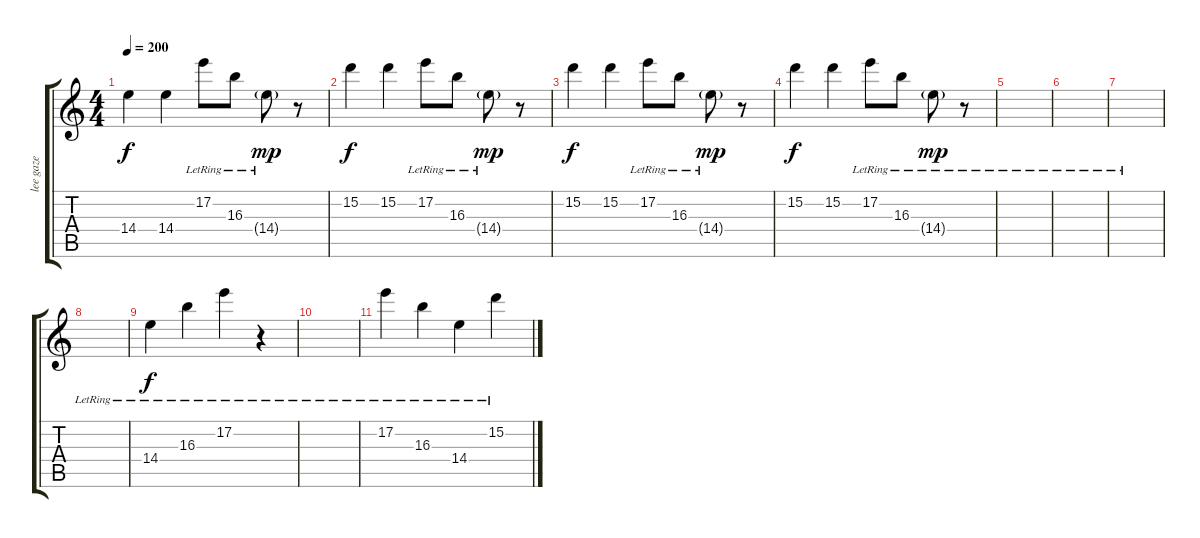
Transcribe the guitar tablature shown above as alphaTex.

\track ("lee gaze" "lee gaze") {instrument overdrivenguitar}
\staff {score tabs}
\tuning (E4 B3 G3 D3 A2 D2) {hide}
\ts (4 4)
\tempo 200
\clef g2
\ks c
14.4.4{dy f} 14.4.4 17.2{lr}.8 16.3{lr}.8 14.4{g lr}.8{dy mp} r.8 |
15.2.4{dy f} 15.2.4 17.2{lr}.8 16.3{lr}.8 14.4{g lr}.8{dy mp} r.8 |
15.2.4{dy f} 15.2.4 17.2{lr}.8 16.3{lr}.8 14.4{g lr}.8{dy mp} r.8 |
15.2.4{dy f} 15.2.4 17.2{lr}.8 16.3{lr}.8 14.4{g lr}.8{dy mp} r.8 |
|
|
|
|
14.4{lr}.4{dy f} 16.3{lr}.4 17.2{lr}.4 r.4 |
|
17.2{lr}.4 16.3{lr}.4 14.4{lr}.4 15.2{lr}.4
